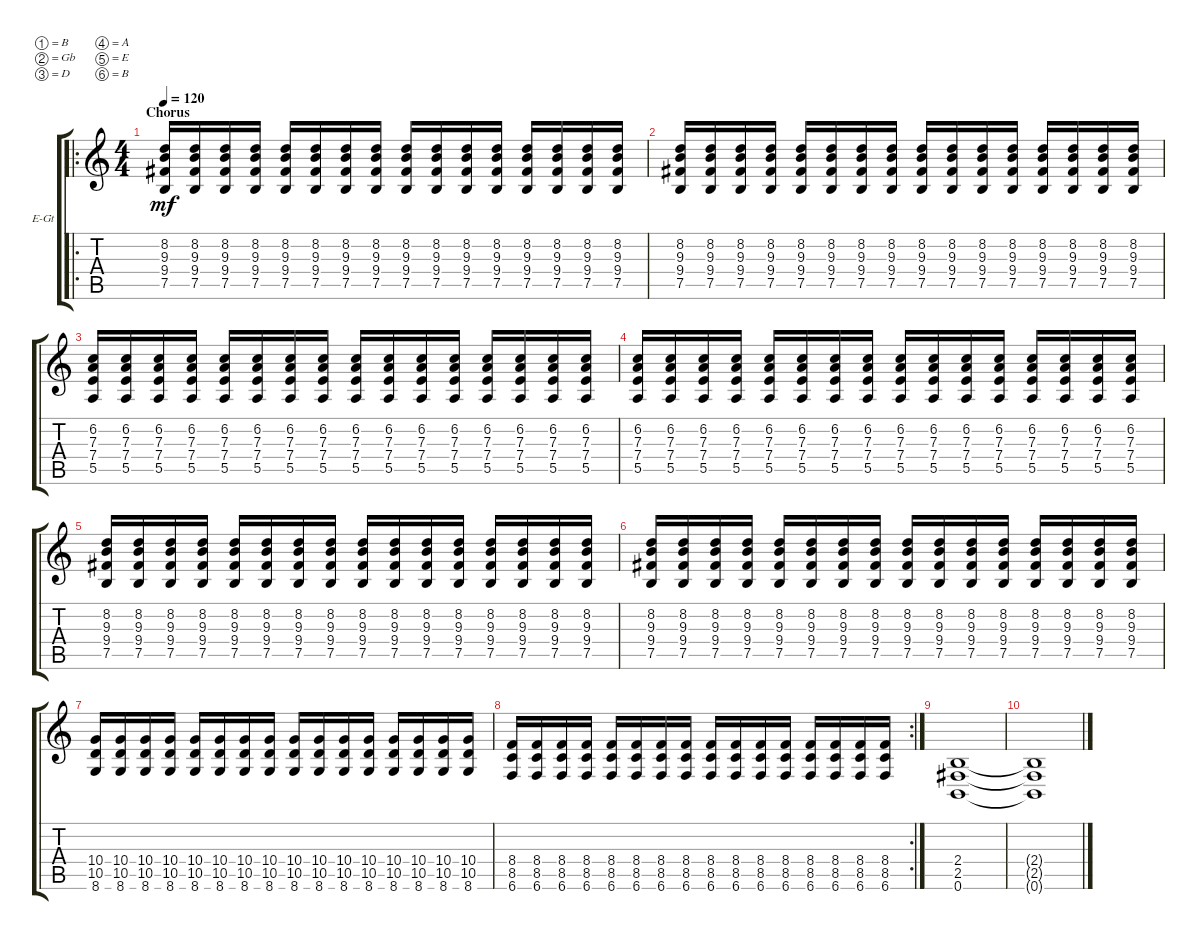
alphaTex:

\bracketExtendMode groupsimilarinstruments
\firstSystemTrackNameOrientation horizontal
\otherSystemsTrackNameOrientation horizontal
\track ("Electric Guitar 2" "E-Gt") {instrument distortionguitar}
\staff {score tabs}
\tuning (B3 Gb3 D3 A2 E2 B1)
\ro
\ts (4 4)
\section ("" "Chorus")
\tempo 120
\clef g2
\ks c
(7.5 9.4 9.3 8.2).16{dy mf} (7.5 9.4 9.3 8.2).16 (7.5 9.4 9.3 8.2).16 (7.5 9.4 9.3 8.2).16 (7.5 9.4 9.3 8.2).16 (7.5 9.4 9.3 8.2).16 (7.5 9.4 9.3 8.2).16 (7.5 9.4 9.3 8.2).16 (7.5 9.4 9.3 8.2).16 (7.5 9.4 9.3 8.2).16 (7.5 9.4 9.3 8.2).16 (7.5 9.4 9.3 8.2).16 (7.5 9.4 9.3 8.2).16 (7.5 9.4 9.3 8.2).16 (7.5 9.4 9.3 8.2).16 (7.5 9.4 9.3 8.2).16 |
(7.5 9.4 9.3 8.2).16 (7.5 9.4 9.3 8.2).16 (7.5 9.4 9.3 8.2).16 (7.5 9.4 9.3 8.2).16 (7.5 9.4 9.3 8.2).16 (7.5 9.4 9.3 8.2).16 (7.5 9.4 9.3 8.2).16 (7.5 9.4 9.3 8.2).16 (7.5 9.4 9.3 8.2).16 (7.5 9.4 9.3 8.2).16 (7.5 9.4 9.3 8.2).16 (7.5 9.4 9.3 8.2).16 (7.5 9.4 9.3 8.2).16 (7.5 9.4 9.3 8.2).16 (7.5 9.4 9.3 8.2).16 (7.5 9.4 9.3 8.2).16 |
(5.5 7.4 7.3 6.2).16 (5.5 7.4 7.3 6.2).16 (5.5 7.4 7.3 6.2).16 (5.5 7.4 7.3 6.2).16 (5.5 7.4 7.3 6.2).16 (5.5 7.4 7.3 6.2).16 (5.5 7.4 7.3 6.2).16 (5.5 7.4 7.3 6.2).16 (5.5 7.4 7.3 6.2).16 (5.5 7.4 7.3 6.2).16 (5.5 7.4 7.3 6.2).16 (5.5 7.4 7.3 6.2).16 (5.5 7.4 7.3 6.2).16 (5.5 7.4 7.3 6.2).16 (5.5 7.4 7.3 6.2).16 (5.5 7.4 7.3 6.2).16 |
(5.5 7.4 7.3 6.2).16 (5.5 7.4 7.3 6.2).16 (5.5 7.4 7.3 6.2).16 (5.5 7.4 7.3 6.2).16 (5.5 7.4 7.3 6.2).16 (5.5 7.4 7.3 6.2).16 (5.5 7.4 7.3 6.2).16 (5.5 7.4 7.3 6.2).16 (5.5 7.4 7.3 6.2).16 (5.5 7.4 7.3 6.2).16 (5.5 7.4 7.3 6.2).16 (5.5 7.4 7.3 6.2).16 (5.5 7.4 7.3 6.2).16 (5.5 7.4 7.3 6.2).16 (5.5 7.4 7.3 6.2).16 (5.5 7.4 7.3 6.2).16 |
(7.5 9.4 9.3 8.2).16 (7.5 9.4 9.3 8.2).16 (7.5 9.4 9.3 8.2).16 (7.5 9.4 9.3 8.2).16 (7.5 9.4 9.3 8.2).16 (7.5 9.4 9.3 8.2).16 (7.5 9.4 9.3 8.2).16 (7.5 9.4 9.3 8.2).16 (7.5 9.4 9.3 8.2).16 (7.5 9.4 9.3 8.2).16 (7.5 9.4 9.3 8.2).16 (7.5 9.4 9.3 8.2).16 (7.5 9.4 9.3 8.2).16 (7.5 9.4 9.3 8.2).16 (7.5 9.4 9.3 8.2).16 (7.5 9.4 9.3 8.2).16 |
(7.5 9.4 9.3 8.2).16 (7.5 9.4 9.3 8.2).16 (7.5 9.4 9.3 8.2).16 (7.5 9.4 9.3 8.2).16 (7.5 9.4 9.3 8.2).16 (7.5 9.4 9.3 8.2).16 (7.5 9.4 9.3 8.2).16 (7.5 9.4 9.3 8.2).16 (7.5 9.4 9.3 8.2).16 (7.5 9.4 9.3 8.2).16 (7.5 9.4 9.3 8.2).16 (7.5 9.4 9.3 8.2).16 (7.5 9.4 9.3 8.2).16 (7.5 9.4 9.3 8.2).16 (7.5 9.4 9.3 8.2).16 (7.5 9.4 9.3 8.2).16 |
(8.6 10.5 10.4).16 (8.6 10.5 10.4).16 (8.6 10.5 10.4).16 (8.6 10.5 10.4).16 (8.6 10.5 10.4).16 (8.6 10.5 10.4).16 (8.6 10.5 10.4).16 (8.6 10.5 10.4).16 (8.6 10.5 10.4).16 (8.6 10.5 10.4).16 (8.6 10.5 10.4).16 (8.6 10.5 10.4).16 (8.6 10.5 10.4).16 (8.6 10.5 10.4).16 (8.6 10.5 10.4).16 (8.6 10.5 10.4).16 |
\rc 2
(6.6 8.5 8.4).16 (6.6 8.5 8.4).16 (6.6 8.5 8.4).16 (6.6 8.5 8.4).16 (6.6 8.5 8.4).16 (6.6 8.5 8.4).16 (6.6 8.5 8.4).16 (6.6 8.5 8.4).16 (6.6 8.5 8.4).16 (6.6 8.5 8.4).16 (6.6 8.5 8.4).16 (6.6 8.5 8.4).16 (6.6 8.5 8.4).16 (6.6 8.5 8.4).16 (6.6 8.5 8.4).16 (6.6 8.5 8.4).16 |
(2.5 2.4 0.6).1 |
(2.4{t} 2.5{t} 0.6{t}).1
